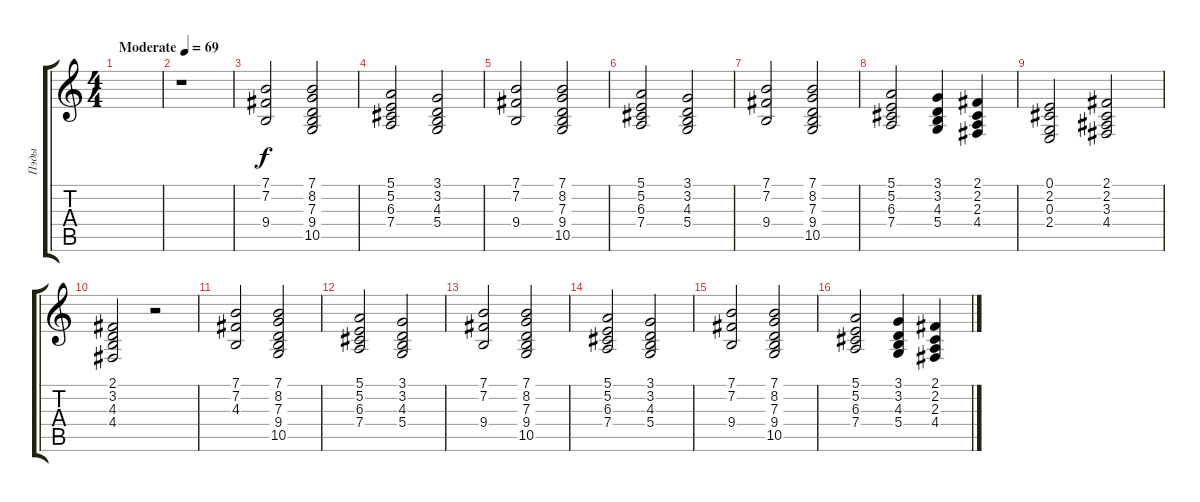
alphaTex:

\track ("Пэды" "Пэды") {instrument pad2warm}
\staff {score tabs}
\tuning (E4 B3 G3 D3 A2 E2) {hide}
\ts (4 4)
\tempo (69 "Moderate")
\clef g2
\ks c
|
r.1 |
(7.1 7.2 9.4).2 (7.1 8.2 7.3 9.4 10.5).2 |
(5.1 5.2 6.3 7.4).2 (3.1 3.2 4.3 5.4).2 |
(7.1 7.2 9.4).2 (7.1 8.2 7.3 9.4 10.5).2 |
(5.1 5.2 6.3 7.4).2 (3.1 3.2 4.3 5.4).2 |
(7.1 7.2 9.4).2 (7.1 8.2 7.3 9.4 10.5).2 |
(5.1 5.2 6.3 7.4).2 (3.1 3.2 4.3 5.4).4 (2.1 2.2 2.3 4.4).4 |
(0.1 2.2 0.3 2.4).2 (2.1 2.2 3.3 4.4).2 |
(2.1 3.2 4.3 4.4).2 r.2 |
(7.1 7.2 4.3).2 (7.1 8.2 7.3 9.4 10.5).2 |
(5.1 5.2 6.3 7.4).2 (3.1 3.2 4.3 5.4).2 |
(7.1 7.2 9.4).2 (7.1 8.2 7.3 9.4 10.5).2 |
(5.1 5.2 6.3 7.4).2 (3.1 3.2 4.3 5.4).2 |
(7.1 7.2 9.4).2 (7.1 8.2 7.3 9.4 10.5).2 |
(5.1 5.2 6.3 7.4).2 (3.1 3.2 4.3 5.4).4 (2.1 2.2 2.3 4.4).4
